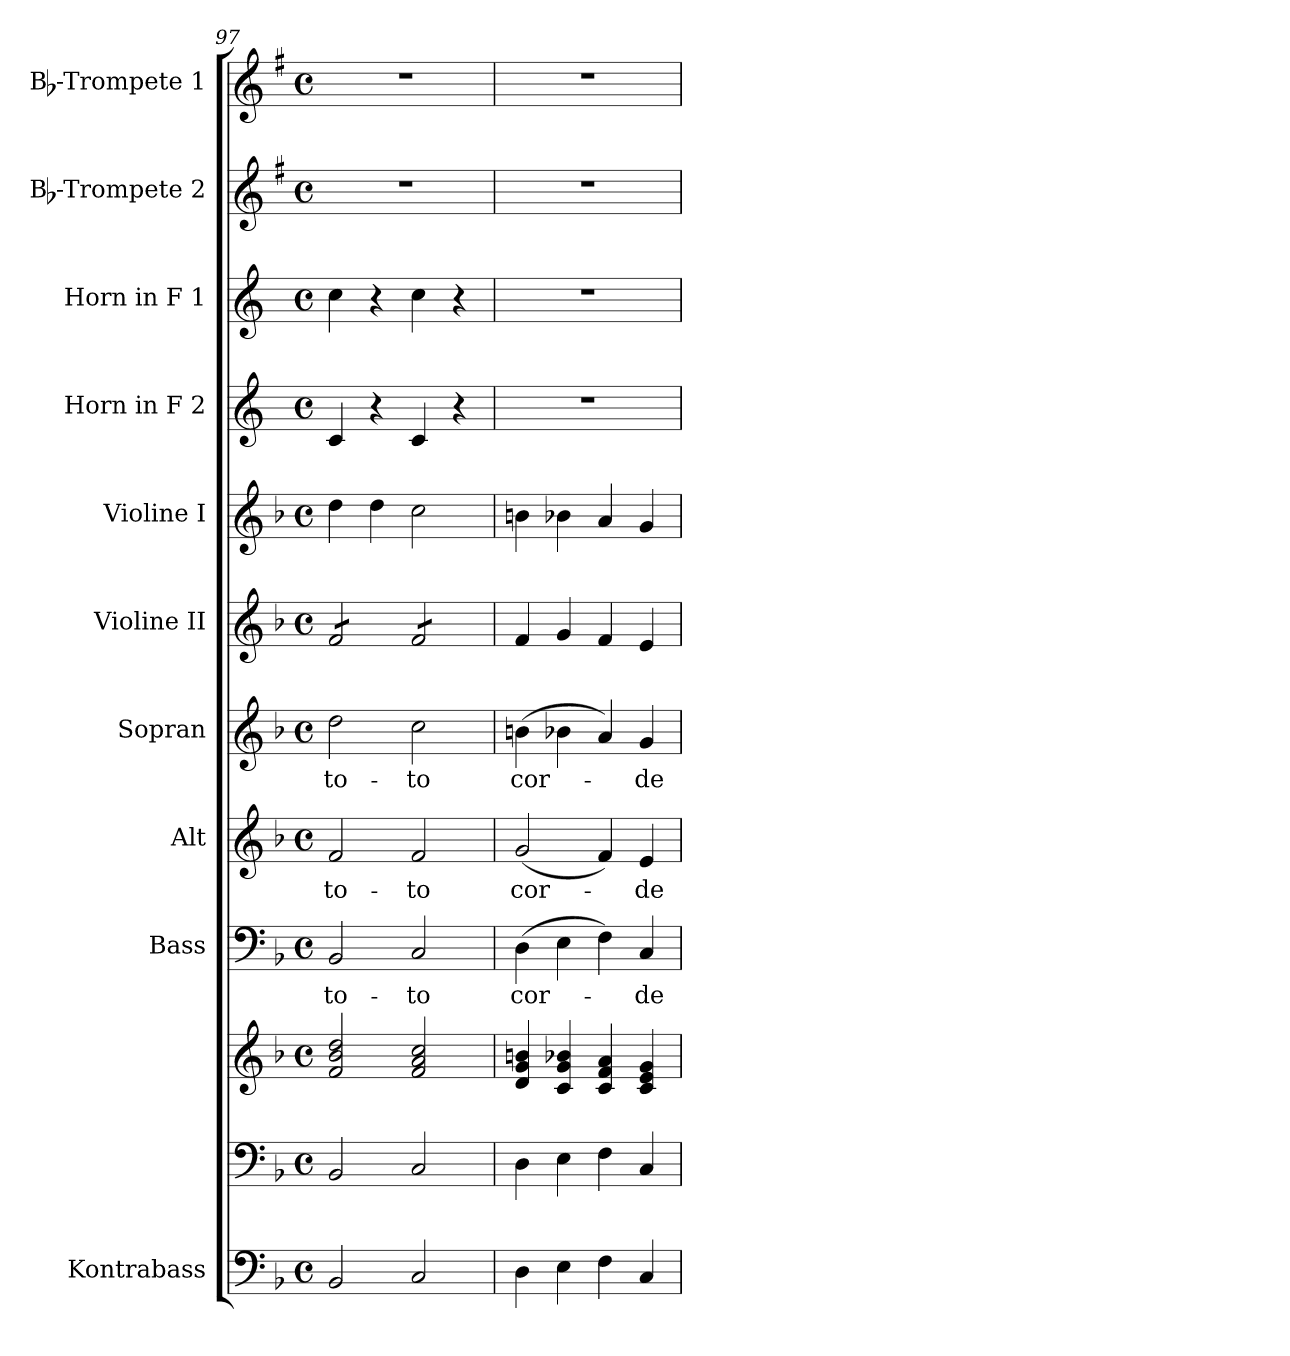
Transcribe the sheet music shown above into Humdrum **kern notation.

**kern	**kern	**kern	**kern	**text	**kern	**text	**kern	**text	**kern	**kern	**kern	**kern	**kern	**kern
*part11	*part10	*part10	*part9	*part9	*part8	*part8	*part7	*part7	*part6	*part5	*part4	*part3	*part2	*part1
*staff12	*staff11	*staff10	*staff9	*staff9	*staff8	*staff8	*staff7	*staff7	*staff6	*staff5	*staff4	*staff3	*staff2	*staff1
*I"Kontrabass	*	*	*I"Bass	*	*I"Alt	*	*I"Sopran	*	*I"Violine II	*I"Violine I	*I"Horn in F 2	*I"Horn in F 1	*I"Bb-Trompete 2	*I"Bb-Trompete 1
*I'Kb.	*	*	*I'B.	*	*I'A.	*	*I'S.	*	*I'Vl. II	*I'Vl. I	*	*	*I'Bb Trp. 2	*I'Bb Trp. 1
*clefF4	*clefF4	*clefG2	*clefF4	*	*clefG2	*	*clefG2	*	*clefG2	*clefG2	*clefG2	*clefG2	*clefG2	*clefG2
*ITrd7c12	*	*	*	*	*	*	*	*	*	*	*ITrd4c7	*ITrd4c7	*ITrd1c2	*ITrd1c2
*k[b-]	*k[b-]	*k[b-]	*k[b-]	*	*k[b-]	*	*k[b-]	*	*k[b-]	*k[b-]	*k[b-]	*k[b-]	*k[b-]	*k[b-]
*F:	*F:	*F:	*F:	*	*F:	*	*F:	*	*F:	*F:	*F:	*F:	*F:	*F:
*M4/4	*M4/4	*M4/4	*M4/4	*	*M4/4	*	*M4/4	*	*M4/4	*M4/4	*M4/4	*M4/4	*M4/4	*M4/4
*met(c)	*met(c)	*met(c)	*met(c)	*	*met(c)	*	*met(c)	*	*met(c)	*met(c)	*met(c)	*met(c)	*met(c)	*met(c)
=97	=97	=97	=97	=97	=97	=97	=97	=97	=97	=97	=97	=97	=97	=97
!	!	!	!	!LO:LY:b	!	!LO:LY:b	!	!LO:LY:b	!	!	!	!	!	!
*	*	*	*	*	*	*	*	*	*tremolo	*	*	*	*	*
2BBB-/	2BB-/	2f/ 2b-/ 2dd/	2BB-/	to-	2f/	to-	2dd\	to-	8f/L	4dd\	4F/	4f\	1r	1r
.	.	.	.	.	.	.	.	.	8f/	.	.	.	.	.
.	.	.	.	.	.	.	.	.	8f/	4dd\	4r	4r	.	.
.	.	.	.	.	.	.	.	.	8f/J	.	.	.	.	.
!	!	!	!	!LO:LY:b	!	!LO:LY:b	!	!LO:LY:b	!	!	!	!	!	!
2CC/	2C/	2f/ 2a/ 2cc/	2C/	-to	2f/	-to	2cc\	-to	8f/L	2cc\	4F/	4f\	.	.
.	.	.	.	.	.	.	.	.	8f/	.	.	.	.	.
.	.	.	.	.	.	.	.	.	8f/	.	4r	4r	.	.
.	.	.	.	.	.	.	.	.	8f/J	.	.	.	.	.
*	*	*	*	*	*	*	*	*	*Xtremolo	*	*	*	*	*
!!LO:PB:g=z
=98	=98	=98	=98	=98	=98	=98	=98	=98	=98	=98	=98	=98	=98	=98
!	!	!	!	!LO:LY:b	!	!LO:LY:b	!	!LO:LY:b	!	!	!	!	!	!
4DD\	4D\	4d/ 4g/ 4bn/	(>4D\	cor-	(<2g/	cor-	(>4bn\	cor-	4f/	4bn\	1r	1r	1r	1r
4EE\	4E\	4c/ 4g/ 4b-X/	4E\	.	.	.	4b-X\	.	4g/	4b-X\	.	.	.	.
4FF\	4F\	4c/ 4f/ 4a/	4F\)	.	4f/)	.	4a/)	.	4f/	4a/	.	.	.	.
!	!	!	!	!LO:LY:b	!	!LO:LY:b	!	!LO:LY:b	!	!	!	!	!	!
4CC/	4C/	4c/ 4e/ 4g/	4C/	-de	4e/	-de	4g/	-de	4e/	4g/	.	.	.	.
=	=	=	=	=	=	=	=	=	=	=	=	=	=	=
*-	*-	*-	*-	*-	*-	*-	*-	*-	*-	*-	*-	*-	*-	*-
